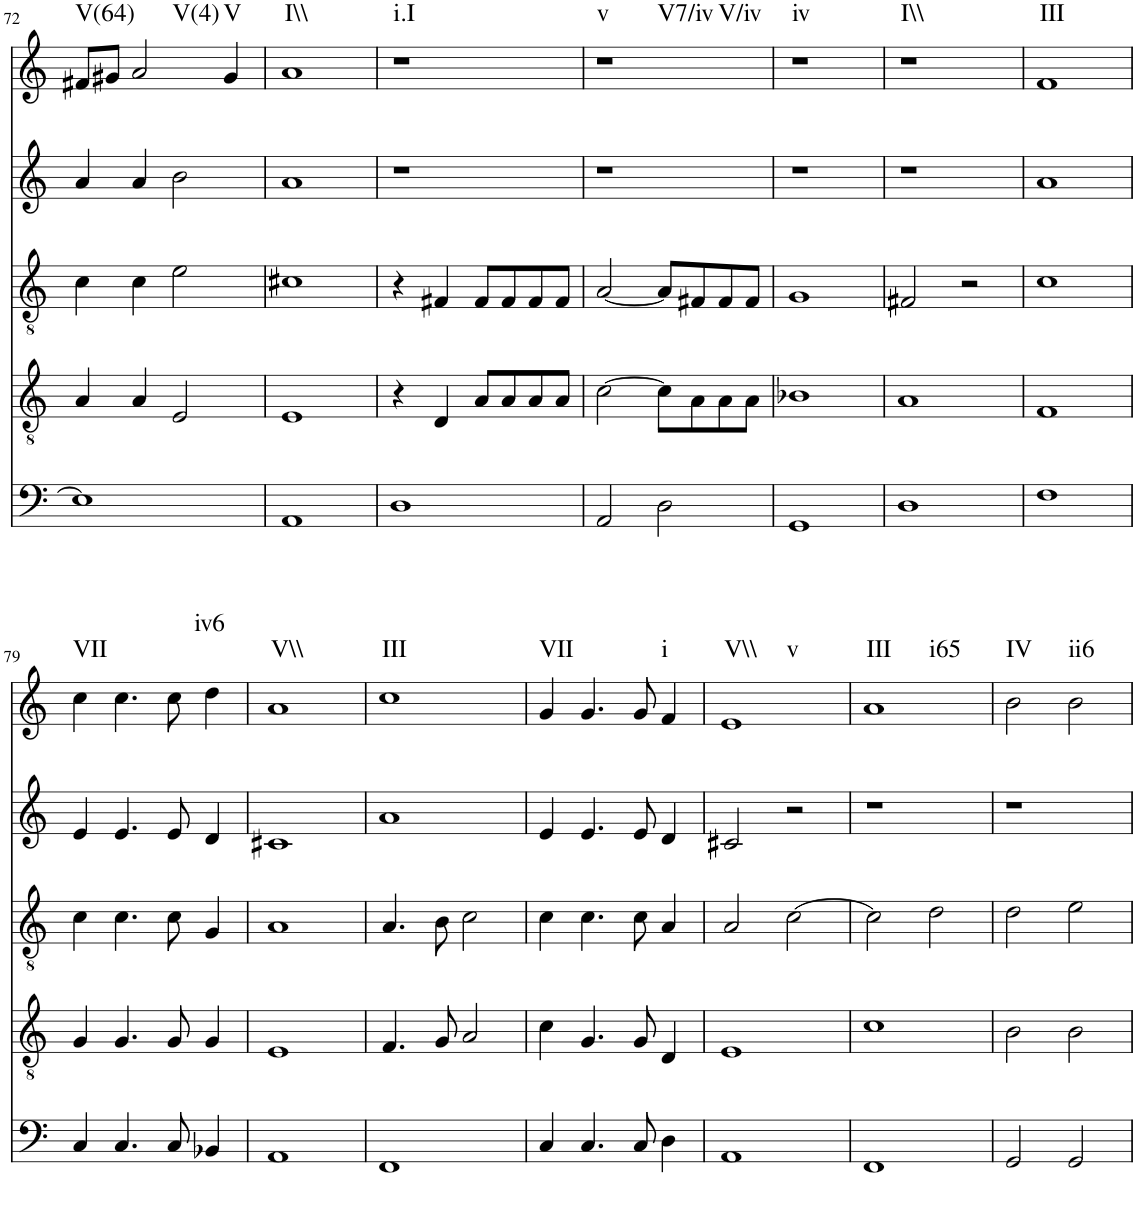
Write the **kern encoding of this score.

**kern	**kern	**kern	**kern	**kern	**harte
*part5	*part4	*part3	*part2	*part1	*part1
*staff5	*staff4	*staff3	*staff2	*staff1	*
*I"vox	*I"vox	*I"vox	*I"vox	*I"vox	*
!!LO:PB:g=z
*clefF4	*clefGv2	*clefGv2	*clefG2	*clefG2	*
*k[]	*k[]	*k[]	*k[]	*k[]	*
*M4/4	*M4/4	*M4/4	*M4/4	*M4/4	*
=72	=72	=72	=72	=72	=72
!	!	!	!	!	!LO:H:kt=V(64)
1E]	4A/	4c\	4a/	8f#X/L	N
.	.	.	.	8g#X/J	.
!	!	!	!	!	!LO:H:kt=V(4)
.	4A/	4c\	4a/	2a/	N
.	2E/	2e\	2b\	.	.
!	!	!	!	!	!LO:H:kt=V
.	.	.	.	4g#/	N
=73	=73	=73	=73	=73	=73
!	!	!	!	!	!LO:H:kt=I\\
1AA	1E	1c#X	1a	1a	N
=74	=74	=74	=74	=74	=74
!	!	!	!	!	!LO:H:kt=i.I
1D	4r	4r	1r	1r	N
.	4D/	4F#X/	.	.	.
.	8A/L	8F#/L	.	.	.
.	8A/	8F#/	.	.	.
.	8A/	8F#/	.	.	.
.	8A/J	8F#/J	.	.	.
=75	=75	=75	=75	=75	=75
!	!	!	!	!	!LO:H:n=1:kt=v
!	!	!	!	!	!LO:H:n=2:kt=V7/iv
!	!	!	!	!	!LO:H:n=3:kt=V/iv
2AA/	[2c\	[2A/	1r	1r	N N N
2D\	8c\L]	8A/L]	.	.	.
.	8A\	8F#X/	.	.	.
.	8A\	8F#/	.	.	.
.	8A\J	8F#/J	.	.	.
=76	=76	=76	=76	=76	=76
!	!	!	!	!	!LO:H:kt=iv
1GG	1B-X	1G	1r	1r	N
=77	=77	=77	=77	=77	=77
!	!	!	!	!	!LO:H:kt=I\\
1D	1A	2F#X/	1r	1r	N
.	.	2r	.	.	.
=78	=78	=78	=78	=78	=78
!	!	!	!	!	!LO:H:kt=III
1F	1F	1c	1a	1f	N
!!LO:LB:g=z
=79	=79	=79	=79	=79	=79
!	!	!	!	!	!LO:H:kt=VII
4C/	4G/	4c\	4e/	4cc\	N
4.C/	4.G/	4.c\	4.e/	4.cc\	.
8C/	8G/	8c\	8e/	8cc\	.
!	!	!	!	!	!LO:H:kt=iv6
4BB-X/	4G/	4G/	4d/	4dd\	N
=80	=80	=80	=80	=80	=80
!	!	!	!	!	!LO:H:kt=V\\
1AA	1E	1A	1c#X	1a	N
=81	=81	=81	=81	=81	=81
!	!	!	!	!	!LO:H:kt=III
1FF	4.F/	4.A/	1a	1cc	N
.	8G/	8B\	.	.	.
.	2A/	2c\	.	.	.
=82	=82	=82	=82	=82	=82
!	!	!	!	!	!LO:H:kt=VII
4C/	4c\	4c\	4e/	4g/	N
4.C/	4.G/	4.c\	4.e/	4.g/	.
8C/	8G/	8c\	8e/	8g/	.
!	!	!	!	!	!LO:H:kt=i
4D\	4D/	4A/	4d/	4f/	N
=83	=83	=83	=83	=83	=83
!	!	!	!	!	!LO:H:n=1:kt=V\\
!	!	!	!	!	!LO:H:n=2:kt=v
1AA	1E	2A/	2c#X/	1e	N N
.	.	[2c\	2r	.	.
=84	=84	=84	=84	=84	=84
!	!	!	!	!	!LO:H:n=1:kt=III
!	!	!	!	!	!LO:H:n=2:kt=i65
1FF	1c	2c\]	1r	1a	N N
.	.	2d\	.	.	.
=85	=85	=85	=85	=85	=85
!	!	!	!	!	!LO:H:kt=IV
2GG/	2B\	2d\	1r	2b\	N
!	!	!	!	!	!LO:H:kt=ii6
2GG/	2B\	2e\	.	2b\	N
=	=	=	=	=	=
*-	*-	*-	*-	*-	*-
